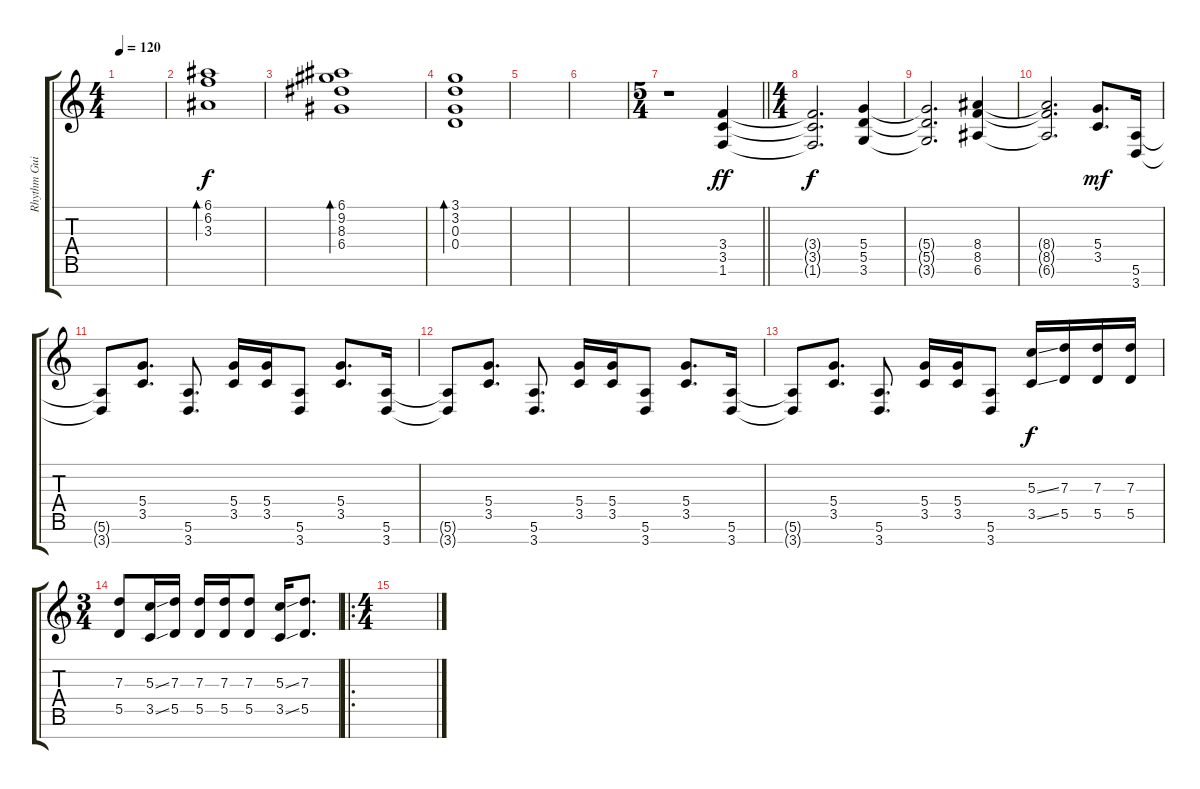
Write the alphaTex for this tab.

\track ("Rhythm Guitar" "Rhythm Gui") {instrument overdrivenguitar}
\staff {score tabs}
\tuning (E4 B3 G3 D3 A2 E2 B1) {hide}
\ts (4 4)
\tempo 120
\clef g2
\ks c
|
(6.1 6.2 3.3).1{bd 120} |
(6.1 9.2 8.3 6.4).1{bd 120} |
(3.1 3.2 0.3 0.4).1{bd 120} |
|
|
\ts (5 4)
\barLineRight lightlight
r.1 (3.4 3.5 1.6).4{dy ff instrument overdrivenguitar} |
\ts (4 4)
\section ("" "")
(3.4{t} 3.5{t} 1.6{t}).2{d dy f} (5.4 5.5 3.6).4 |
(5.4{t} 5.5{t} 3.6{t}).2{d} (8.4 8.5 6.6).4 |
(8.4{t} 8.5{t} 6.6{t}).2{d} (5.4 3.5).8{d dy mf} (5.6 3.7).16 |
(5.6{t} 3.7{t}).8 (5.4 3.5).8{d} (5.6 3.7).8{d} (5.4 3.5).16 (5.4 3.5).16 (5.6 3.7).8 (5.4 3.5).8{d} (5.6 3.7).16 |
(5.6{t} 3.7{t}).8 (5.4 3.5).8{d} (5.6 3.7).8{d} (5.4 3.5).16 (5.4 3.5).16 (5.6 3.7).8 (5.4 3.5).8{d} (5.6 3.7).16 |
(5.6{t} 3.7{t}).8 (5.4 3.5).8{d} (5.6 3.7).8{d} (5.4 3.5).16 (5.4 3.5).16 (5.6 3.7).8 (5.3{ss} 3.5{ss}).16{dy f} (7.3 5.5).16 (7.3 5.5).16 (7.3 5.5).16 |
\ts (3 4)
(7.3 5.5).8 (5.3{ss} 3.5{ss}).16 (7.3 5.5).16 (7.3 5.5).16 (7.3 5.5).16 (7.3 5.5).8 (5.3{ss} 3.5{ss}).16 (7.3 5.5).8{d} |
\ro
\ts (4 4)
